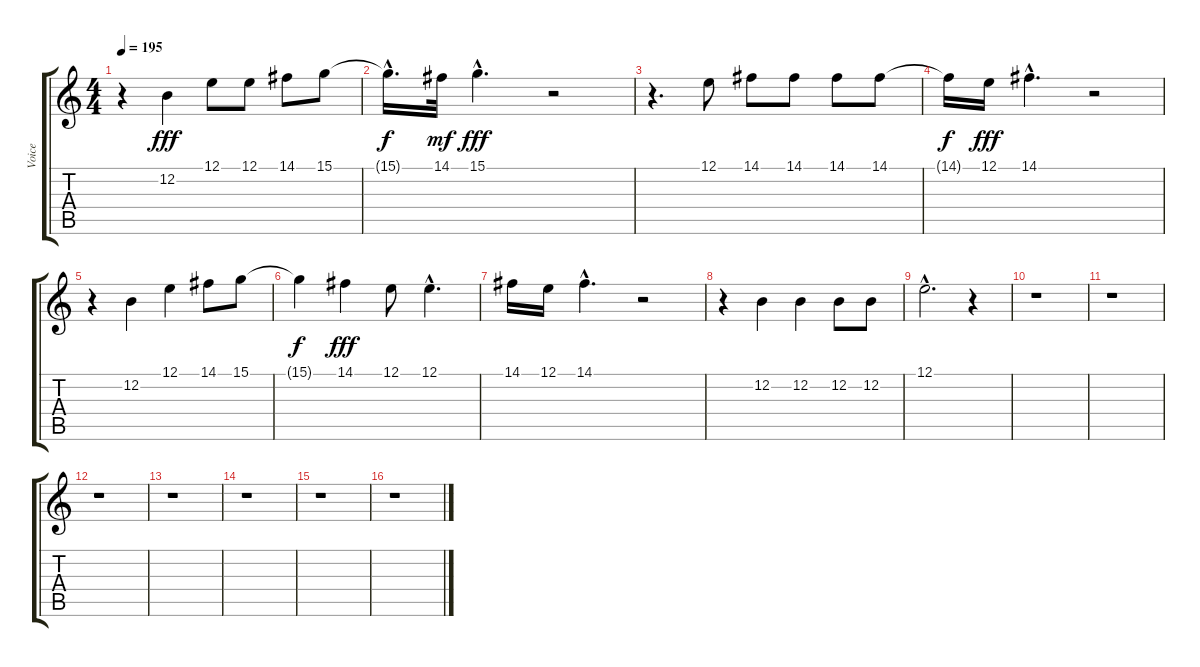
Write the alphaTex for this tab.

\track ("Voice" "Voice") {instrument lead2sawtooth}
\staff {score tabs}
\tuning (E4 B3 G3 D3 A2 E2) {hide}
\ts (4 4)
\tempo 195
\clef g2
\ks c
r.4{dy fff} 12.2.4 12.1.8 12.1.8 14.1.8 15.1.8 |
15.1{hac t}.16{d dy f} 14.1.32{dy mf} 15.1{hac}.4{d dy fff} r.2 |
r.4{d} 12.1.8 14.1.8 14.1.8 14.1.8 14.1.8 |
14.1{t}.16{dy f} 12.1.16{dy fff} 14.1{hac}.4{d} r.2 |
r.4 12.2.4 12.1.4 14.1.8 15.1.8 |
15.1{t}.4{dy f} 14.1.4{dy fff} 12.1.8 12.1{hac}.4{d} |
14.1.16 12.1.16 14.1{hac}.4{d} r.2 |
r.4 12.2.4 12.2.4 12.2.8 12.2.8 |
12.1{hac}.2{d} r.4 |
r.1 |
r.1 |
r.1 |
r.1 |
r.1 |
r.1 |
r.1
